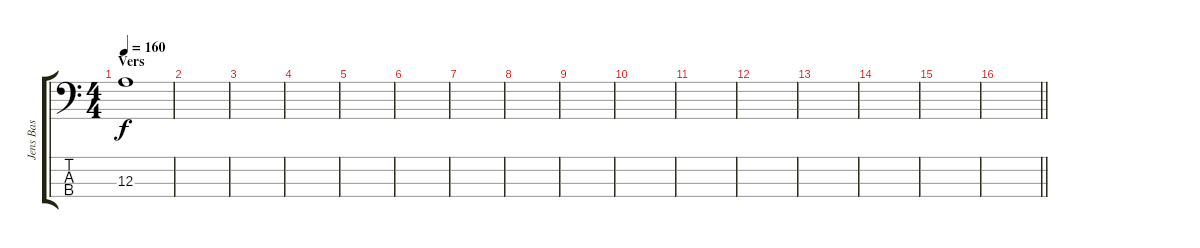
\track ("Jens Bas" "Jens Bas") {instrument electricbasspick}
\staff {score tabs}
\tuning (G2 D2 A1 E1) {hide}
\ts (4 4)
\section ("" "Vers")
\tempo 160
\clef f4
\ks c
12.3.1{dy f} |
|
|
|
|
|
|
|
|
|
|
|
|
|
|
\barLineRight lightlight
